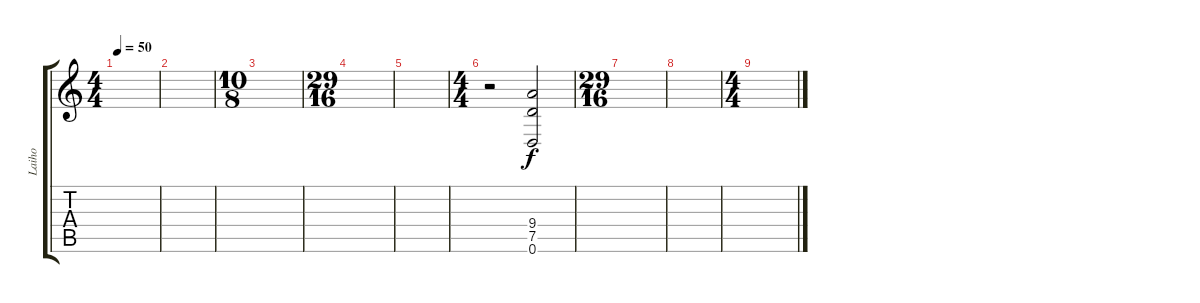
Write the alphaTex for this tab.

\track ("Laiho" "Laiho") {instrument distortionguitar}
\staff {score tabs}
\tuning (D4 A3 F3 C3 G2 D2) {hide}
\ts (4 4)
\tempo 50
\clef g2
\ks c
|
|
\ts (10 8)
|
\ts (29 16)
|
|
\ts (4 4)
r.2 (9.4 7.5 0.6).2 |
\ts (29 16)
|
|
\ts (4 4)
